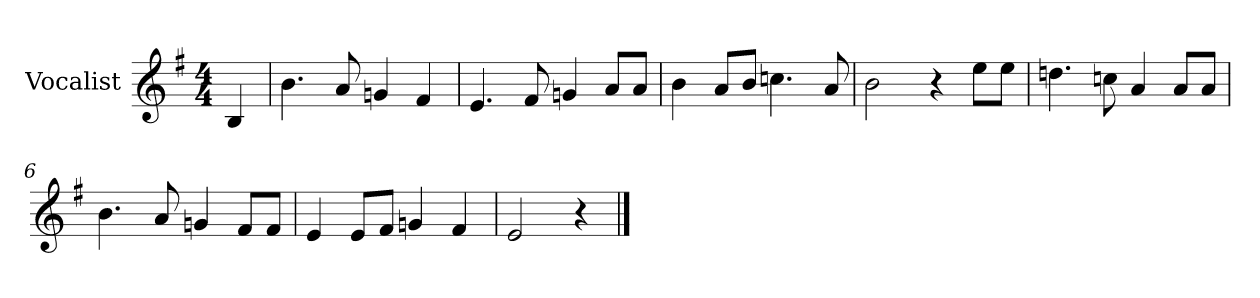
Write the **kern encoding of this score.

**kern
*part1
*staff1
*I"Vocalist
*k[f#]
*e:
*M4/4
=
4B
=1
4.b
8a
4gn
4f#
=2
4.e
8f#
4gn
8aL
8aJ
=3
4b
8aL
8bJ
4.ccn
8a
=4
2b
4r
8eeL
8eeJ
=5
4.ddn
8ccn
4a
8aL
8aJ
=6
4.b
8a
4gn
8f#L
8f#J
=7
4e
8eL
8f#J
4gn
4f#
=8
2e
4r
==
*-
